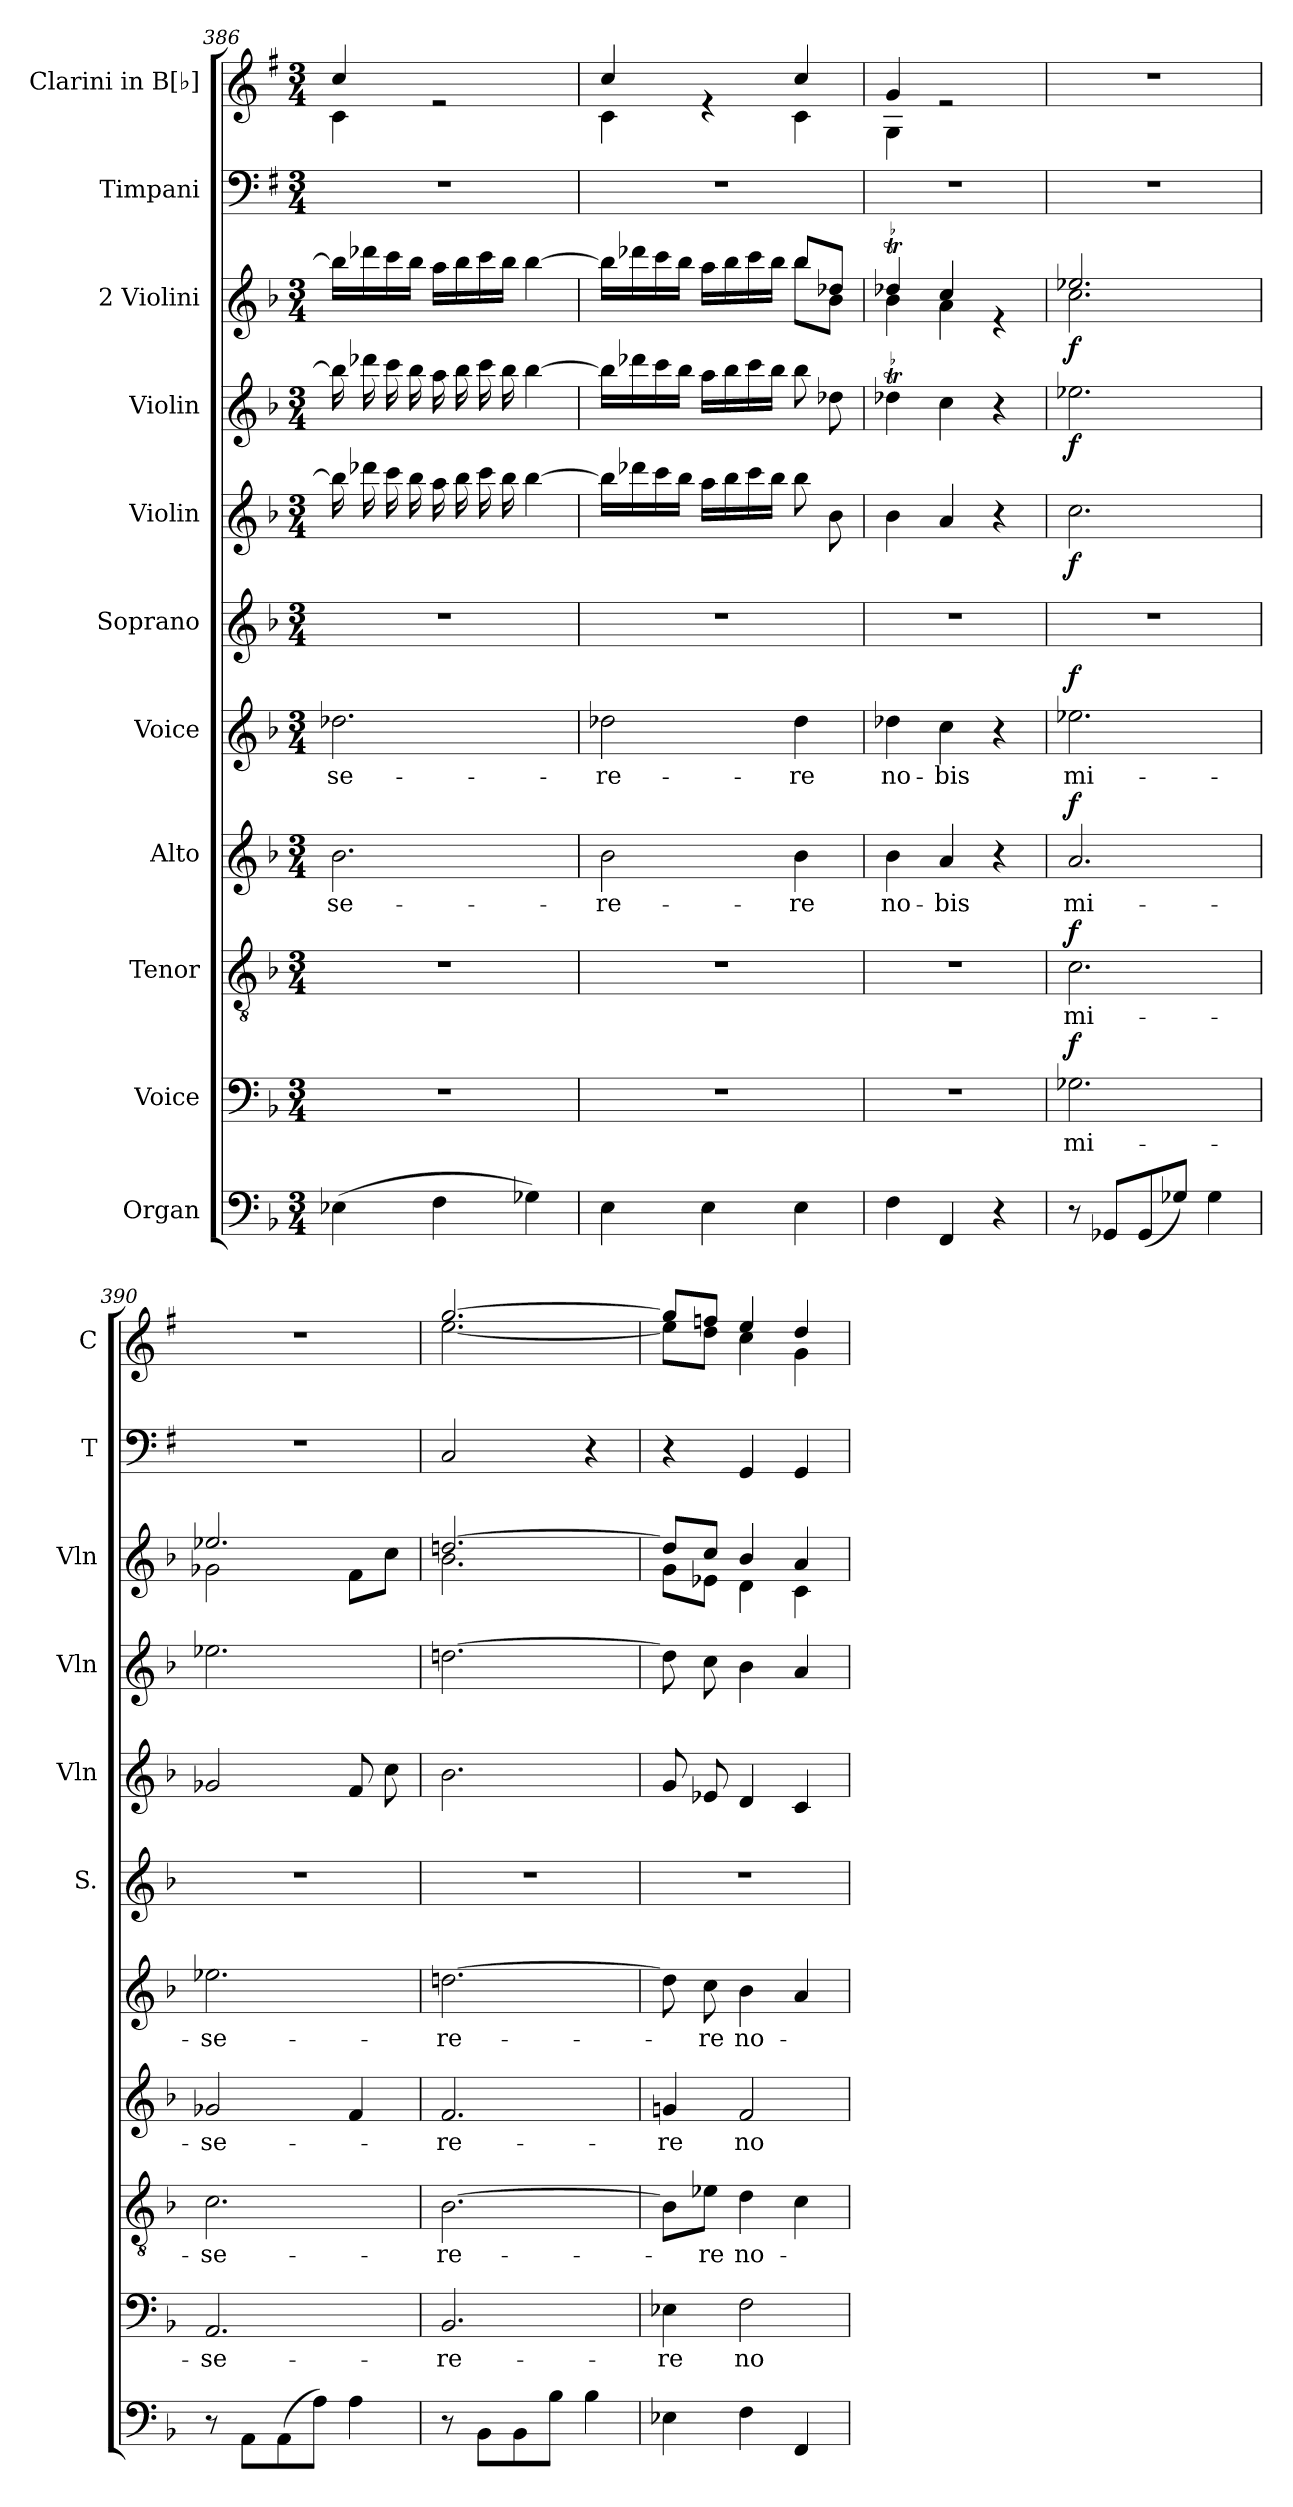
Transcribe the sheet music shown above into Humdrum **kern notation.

**kern	**kern	**text	**dynam	**kern	**text	**dynam	**kern	**text	**dynam	**kern	**text	**dynam	**kern	**kern	**dynam	**kern	**dynam	**kern	**dynam	**kern	**kern
*part11	*part10	*part10	*part10	*part9	*part9	*part9	*part8	*part8	*part8	*part7	*part7	*part7	*part6	*part5	*part5	*part4	*part4	*part3	*part3	*part2	*part1
*staff11	*staff10	*staff10	*staff10	*staff9	*staff9	*staff9	*staff8	*staff8	*staff8	*staff7	*staff7	*staff7	*staff6	*staff5	*staff5	*staff4	*staff4	*staff3	*staff3	*staff2	*staff1
*I"Organ	*I"Voice	*	*	*I"Tenor	*	*	*I"Alto	*	*	*I"Voice	*	*	*I"Soprano	*I"Violin	*	*I"Violin	*	*I"2 Violini	*	*I"Timpani	*I"Clarini in B[♭]
*	*	*	*	*	*	*	*	*	*	*	*	*	*I'S.	*I'Vln	*	*I'Vln	*	*I'Vln	*	*I'T	*I'C
*clefF4	*clefF4	*	*	*clefGv2	*	*	*clefG2	*	*	*clefG2	*	*	*clefG2	*clefG2	*	*clefG2	*	*clefG2	*	*clefF4	*clefG2
*	*	*	*	*	*	*	*	*	*	*	*	*	*	*	*	*	*	*	*	*ITrd1c2	*ITrd1c2
*k[b-]	*k[b-]	*	*	*k[b-]	*	*	*k[b-]	*	*	*k[b-]	*	*	*k[b-]	*k[b-]	*	*k[b-]	*	*k[b-]	*	*k[b-]	*k[b-]
*M3/4	*M3/4	*	*	*M3/4	*	*	*M3/4	*	*	*M3/4	*	*	*M3/4	*M3/4	*	*M3/4	*	*M3/4	*	*M3/4	*M3/4
=386	=386	=386	=386	=386	=386	=386	=386	=386	=386	=386	=386	=386	=386	=386	=386	=386	=386	=386	=386	=386	=386
!	!	!	!	!	!	!	!	!LO:LY:b	!	!	!LO:LY:b	!	!	!	!	!	!	!	!	!	!
*	*	*	*	*	*	*	*	*	*	*	*	*	*	*	*	*	*	*	*	*	*^
(4E-X\	2.r	.	.	2.r	.	.	2.b-\	-se-	.	2.dd-X\	-se-	.	2.r	16bb-\]	.	16bb-\]	.	16bb-\LL]	.	2.r	4b-/	4B-\
.	.	.	.	.	.	.	.	.	.	.	.	.	.	16ddd-X\	.	16ddd-X\	.	16ddd-X\	.	.	.	.
.	.	.	.	.	.	.	.	.	.	.	.	.	.	16ccc\	.	16ccc\	.	16ccc\	.	.	.	.
.	.	.	.	.	.	.	.	.	.	.	.	.	.	16bb-\	.	16bb-\	.	16bb-\JJ	.	.	.	.
4F\	.	.	.	.	.	.	.	.	.	.	.	.	.	16aa\	.	16aa\	.	16aa\LL	.	.	2re	2ryy
.	.	.	.	.	.	.	.	.	.	.	.	.	.	16bb-\	.	16bb-\	.	16bb-\	.	.	.	.
.	.	.	.	.	.	.	.	.	.	.	.	.	.	16ccc\	.	16ccc\	.	16ccc\	.	.	.	.
.	.	.	.	.	.	.	.	.	.	.	.	.	.	16bb-\	.	16bb-\	.	16bb-\JJ	.	.	.	.
4G-X\)	.	.	.	.	.	.	.	.	.	.	.	.	.	[4bb-\	.	[4bb-\	.	[4bb-\	.	.	.	.
=387	=387	=387	=387	=387	=387	=387	=387	=387	=387	=387	=387	=387	=387	=387	=387	=387	=387	=387	=387	=387	=387	=387
!	!	!	!	!	!	!	!	!LO:LY:b	!	!	!LO:LY:b	!	!	!	!	!	!	!	!	!	!	!
*	*	*	*	*	*	*	*	*	*	*	*	*	*	*	*	*	*	*^	*	*	*	*
4E\	2.r	.	.	2.r	.	.	2b-\	-re-	.	2dd-X\	-re-	.	2.r	16bb-\LL]	.	16bb-\LL]	.	16bb-\LL]	2ryy	.	2.r	4b-/	4B-\
.	.	.	.	.	.	.	.	.	.	.	.	.	.	16ddd-X\	.	16ddd-X\	.	16ddd-X\	.	.	.	.	.
.	.	.	.	.	.	.	.	.	.	.	.	.	.	16ccc\	.	16ccc\	.	16ccc\	.	.	.	.	.
.	.	.	.	.	.	.	.	.	.	.	.	.	.	16bb-\JJ	.	16bb-\JJ	.	16bb-\JJ	.	.	.	.	.
4E\	.	.	.	.	.	.	.	.	.	.	.	.	.	16aa\LL	.	16aa\LL	.	16aa\LL	.	.	.	4re	4ryy
.	.	.	.	.	.	.	.	.	.	.	.	.	.	16bb-\	.	16bb-\	.	16bb-\	.	.	.	.	.
.	.	.	.	.	.	.	.	.	.	.	.	.	.	16ccc\	.	16ccc\	.	16ccc\	.	.	.	.	.
.	.	.	.	.	.	.	.	.	.	.	.	.	.	16bb-\JJ	.	16bb-\JJ	.	16bb-\JJ	.	.	.	.	.
!	!	!	!	!	!	!	!	!LO:LY:b	!	!	!LO:LY:b	!	!	!	!	!	!	!	!	!	!	!	!
4E\	.	.	.	.	.	.	4b-\	-re	.	4dd-\	-re	.	.	8bb-\	.	8bb-\	.	8bb-/L	8bb-\L	.	.	4b-/	4B-\
.	.	.	.	.	.	.	.	.	.	.	.	.	.	8b-\	.	8dd-X\	.	8dd-X/J	8b-\J	.	.	.	.
=388	=388	=388	=388	=388	=388	=388	=388	=388	=388	=388	=388	=388	=388	=388	=388	=388	=388	=388	=388	=388	=388	=388	=388
!	!	!	!	!	!	!	!	!LO:LY:b	!	!	!LO:LY:b	!	!	!	!	!	!	!	!	!	!	!	!
4F\	2.r	.	.	2.r	.	.	4b-\	no-	.	4dd-X\	no-	.	2.r	4b-\	.	4dd-XT\	.	4dd-XT/	4b-\	.	2.r	4f/	4F\
!	!	!	!	!	!	!	!	!LO:LY:b	!	!	!LO:LY:b	!	!	!	!	!	!	!	!	!	!	!	!
4FF/	.	.	.	.	.	.	4a/	-bis	.	4cc\	-bis	.	.	4a/	.	4cc\	.	4cc/	4a\	.	.	2re	2ryy
4r	.	.	.	.	.	.	4r	.	.	4r	.	.	.	4r	.	4r	.	4re	4ryy	.	.	.	.
*	*	*	*	*	*	*	*	*	*	*	*	*	*	*	*	*	*	*	*	*	*	*v	*v
=389	=389	=389	=389	=389	=389	=389	=389	=389	=389	=389	=389	=389	=389	=389	=389	=389	=389	=389	=389	=389	=389	=389
!	!	!LO:LY:b	!LO:DY:b	!	!LO:LY:b	!LO:DY:b	!	!LO:LY:b	!LO:DY:b	!	!LO:LY:b	!LO:DY:b	!	!	!LO:DY:b	!	!LO:DY:b	!	!	!LO:DY:b	!	!
8r	2.G-X\	mi-	f	2.c\	mi-	f	2.a/	mi-	f	2.ee-X\	mi-	f	2.r	2.cc\	f	2.ee-X\	f	2.ee-X/	2.cc\	f	2.r	2.r
8GG-X/L	.	.	.	.	.	.	.	.	.	.	.	.	.	.	.	.	.	.	.	.	.	.
(8GG-/	.	.	.	.	.	.	.	.	.	.	.	.	.	.	.	.	.	.	.	.	.	.
8G-X/J)	.	.	.	.	.	.	.	.	.	.	.	.	.	.	.	.	.	.	.	.	.	.
4G-\	.	.	.	.	.	.	.	.	.	.	.	.	.	.	.	.	.	.	.	.	.	.
!!LO:PB:g=z
=390	=390	=390	=390	=390	=390	=390	=390	=390	=390	=390	=390	=390	=390	=390	=390	=390	=390	=390	=390	=390	=390	=390
!	!	!LO:LY:b	!	!	!LO:LY:b	!	!	!LO:LY:b	!	!	!LO:LY:b	!	!	!	!	!	!	!	!	!	!	!
8r	2.AA/	-se-	.	2.c\	-se-	.	2g-X/	-se-	.	2.ee-X\	-se-	.	2.r	2g-X/	.	2.ee-X\	.	2.ee-X/	2g-X\	.	2.r	2.r
8AA\L	.	.	.	.	.	.	.	.	.	.	.	.	.	.	.	.	.	.	.	.	.	.
(8AA\	.	.	.	.	.	.	.	.	.	.	.	.	.	.	.	.	.	.	.	.	.	.
8A\J)	.	.	.	.	.	.	.	.	.	.	.	.	.	.	.	.	.	.	.	.	.	.
4A\	.	.	.	.	.	.	4f/	.	.	.	.	.	.	8f/	.	.	.	.	8f\L	.	.	.
.	.	.	.	.	.	.	.	.	.	.	.	.	.	8cc\	.	.	.	.	8cc\J	.	.	.
=391	=391	=391	=391	=391	=391	=391	=391	=391	=391	=391	=391	=391	=391	=391	=391	=391	=391	=391	=391	=391	=391	=391
!	!	!LO:LY:b	!	!	!LO:LY:b	!	!	!LO:LY:b	!	!	!LO:LY:b	!	!	!	!	!	!	!	!	!	!	!
*	*	*	*	*	*	*	*	*	*	*	*	*	*	*	*	*	*	*	*	*	*	*^
8r	2.BB-/	-re-	.	[2.B-\	-re-	.	2.f/	-re-	.	[2.ddn\	-re-	.	2.r	2.b-\	.	[2.ddn\	.	[2.ddn/	2.b-\	.	2BB-/	[2.ff/	[2.dd\
8BB-\L	.	.	.	.	.	.	.	.	.	.	.	.	.	.	.	.	.	.	.	.	.	.	.
8BB-\	.	.	.	.	.	.	.	.	.	.	.	.	.	.	.	.	.	.	.	.	.	.	.
8B-\J	.	.	.	.	.	.	.	.	.	.	.	.	.	.	.	.	.	.	.	.	.	.	.
4B-\	.	.	.	.	.	.	.	.	.	.	.	.	.	.	.	.	.	.	.	.	4r	.	.
=392	=392	=392	=392	=392	=392	=392	=392	=392	=392	=392	=392	=392	=392	=392	=392	=392	=392	=392	=392	=392	=392	=392	=392
!	!	!LO:LY:b	!	!	!	!	!	!LO:LY:b	!	!	!	!	!	!	!	!	!	!	!	!	!	!	!
4E-X\	4E-X\	-re	.	8B-\L]	.	.	4gn/	-re	.	8dd\]	.	.	2.r	8g/	.	8dd\]	.	8dd/L]	8g\L	.	4r	8ff/L]	8dd\L]
!	!	!	!	!	!LO:LY:b	!	!	!	!	!	!LO:LY:b	!	!	!	!	!	!	!	!	!	!	!	!
.	.	.	.	8e-X\J	-re	.	.	.	.	8cc\	-re	.	.	8e-X/	.	8cc\	.	8cc/J	8e-X\J	.	.	8ee-X/J	8cc\J
!	!	!LO:LY:b	!	!	!LO:LY:b	!	!	!LO:LY:b	!	!	!LO:LY:b	!	!	!	!	!	!	!	!	!	!	!	!
4F\	2F\	no-	.	4d\	no-	.	2f/	no-	.	4b-\	no-	.	.	4d/	.	4b-\	.	4b-/	4d\	.	4FF/	4dd/	4b-\
4FF/	.	.	.	4c\	.	.	.	.	.	4a/	.	.	.	4c/	.	4a/	.	4a/	4c\	.	4FF/	4cc/	4f\
*	*	*	*	*	*	*	*	*	*	*	*	*	*	*	*	*	*	*v	*v	*	*	*v	*v
=	=	=	=	=	=	=	=	=	=	=	=	=	=	=	=	=	=	=	=	=	=
*-	*-	*-	*-	*-	*-	*-	*-	*-	*-	*-	*-	*-	*-	*-	*-	*-	*-	*-	*-	*-	*-
